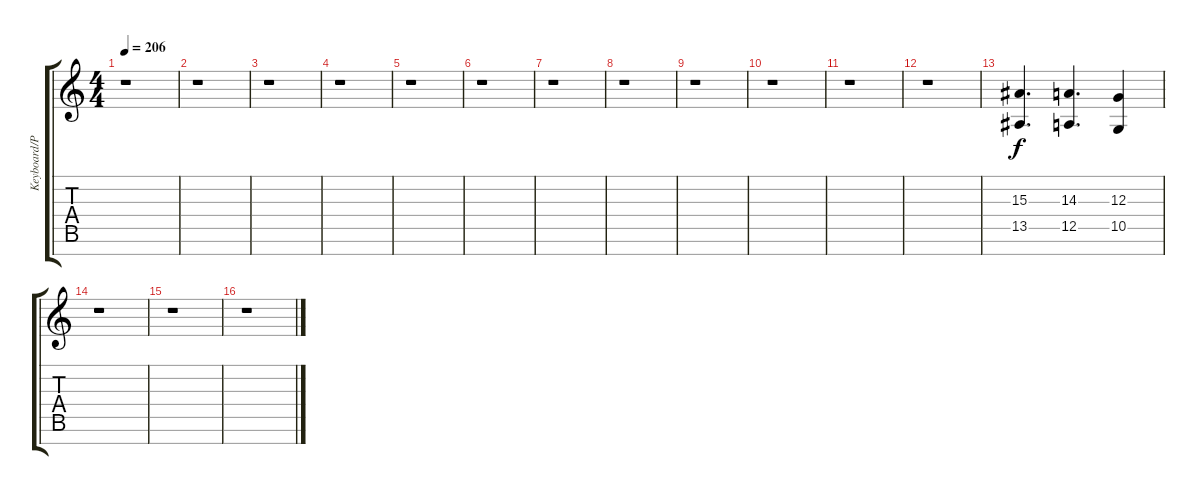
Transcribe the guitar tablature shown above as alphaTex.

\track ("Keyboard/Piano" "Keyboard/P") {instrument acousticgrandpiano}
\staff {score tabs}
\tuning (E4 B3 G3 D3 A2 E2 B1) {hide}
\ts (4 4)
\tempo 206
\clef g2
\ks c
r.1{dy f} |
r.1 |
r.1 |
r.1 |
r.1 |
r.1 |
r.1 |
r.1 |
r.1 |
r.1 |
r.1 |
r.1 |
(15.3 13.5).4{d volume 10 balance 6 instrument tubularbells} (14.3 12.5).4{d} (12.3 10.5).4 |
r.1 |
r.1 |
r.1
